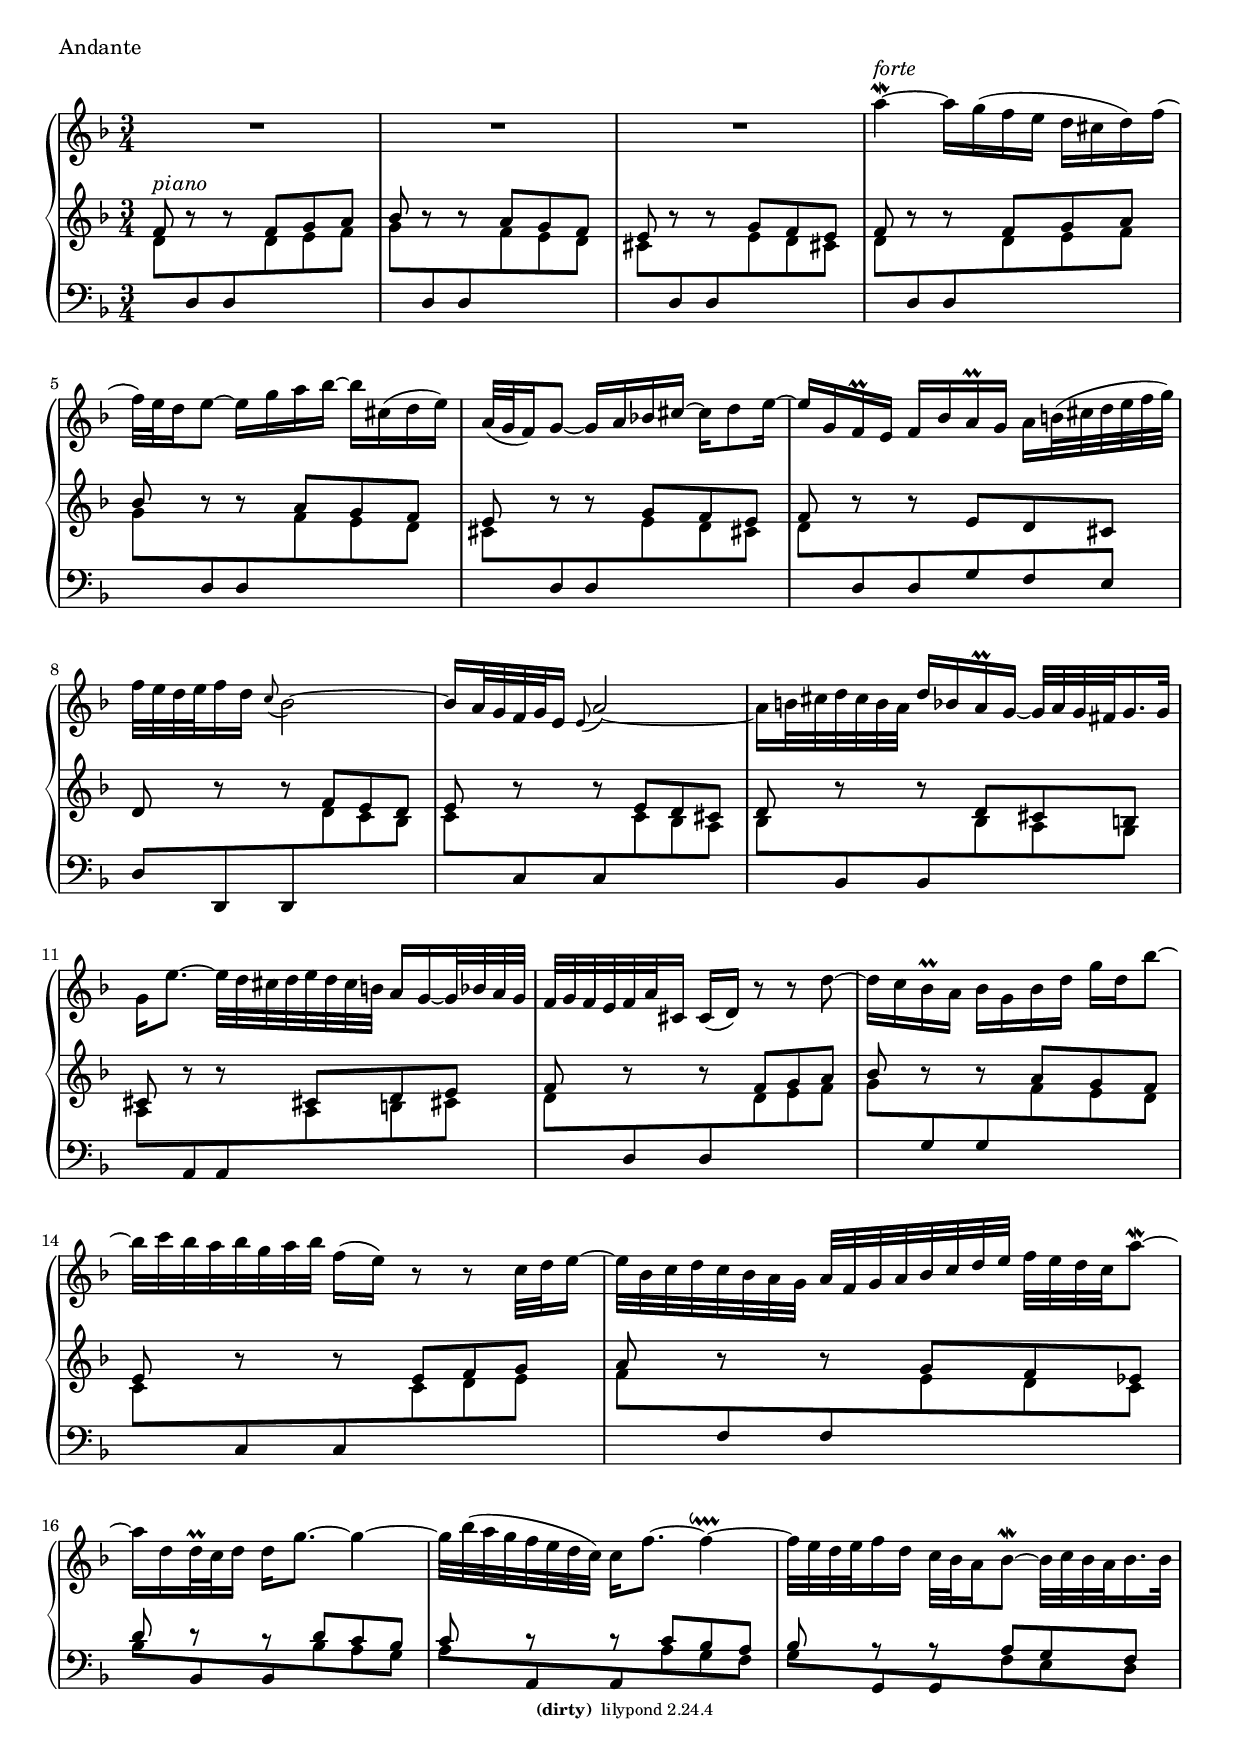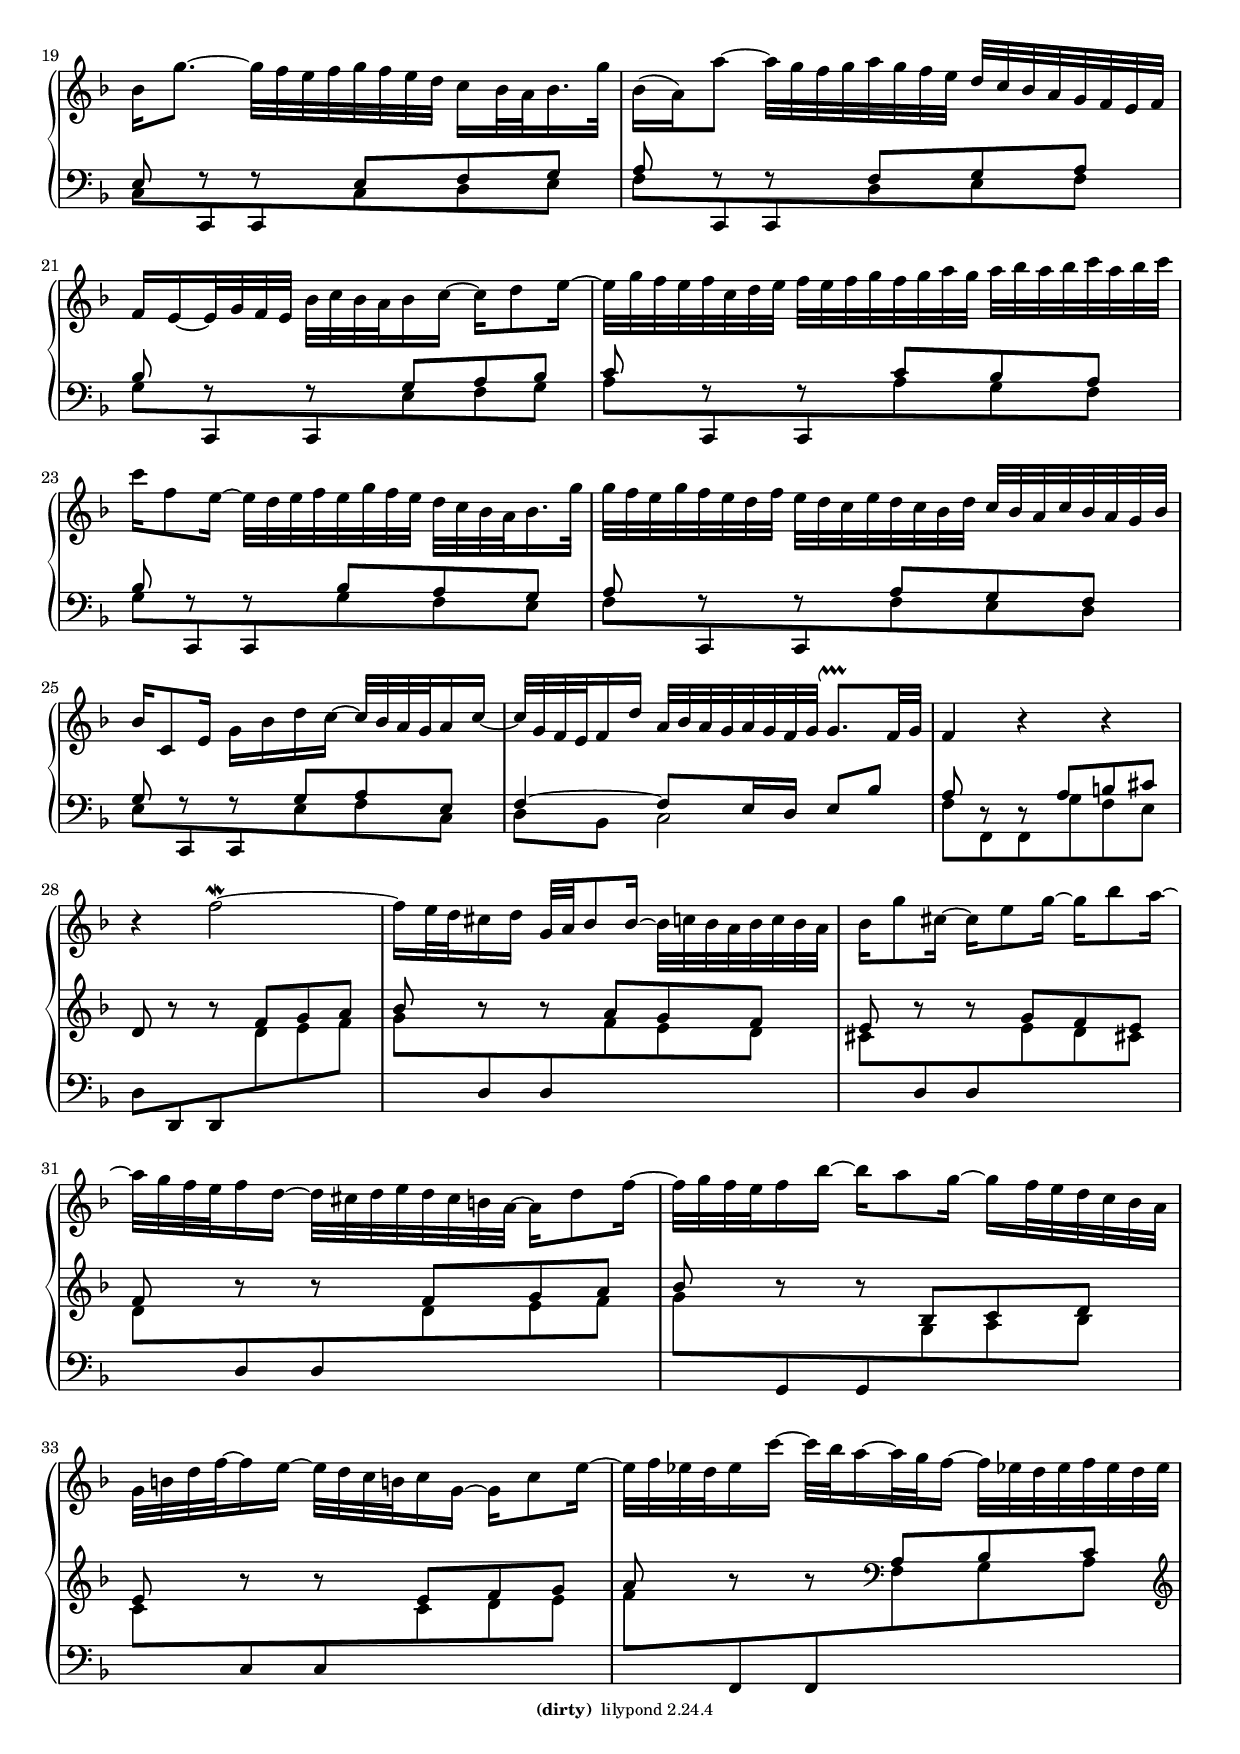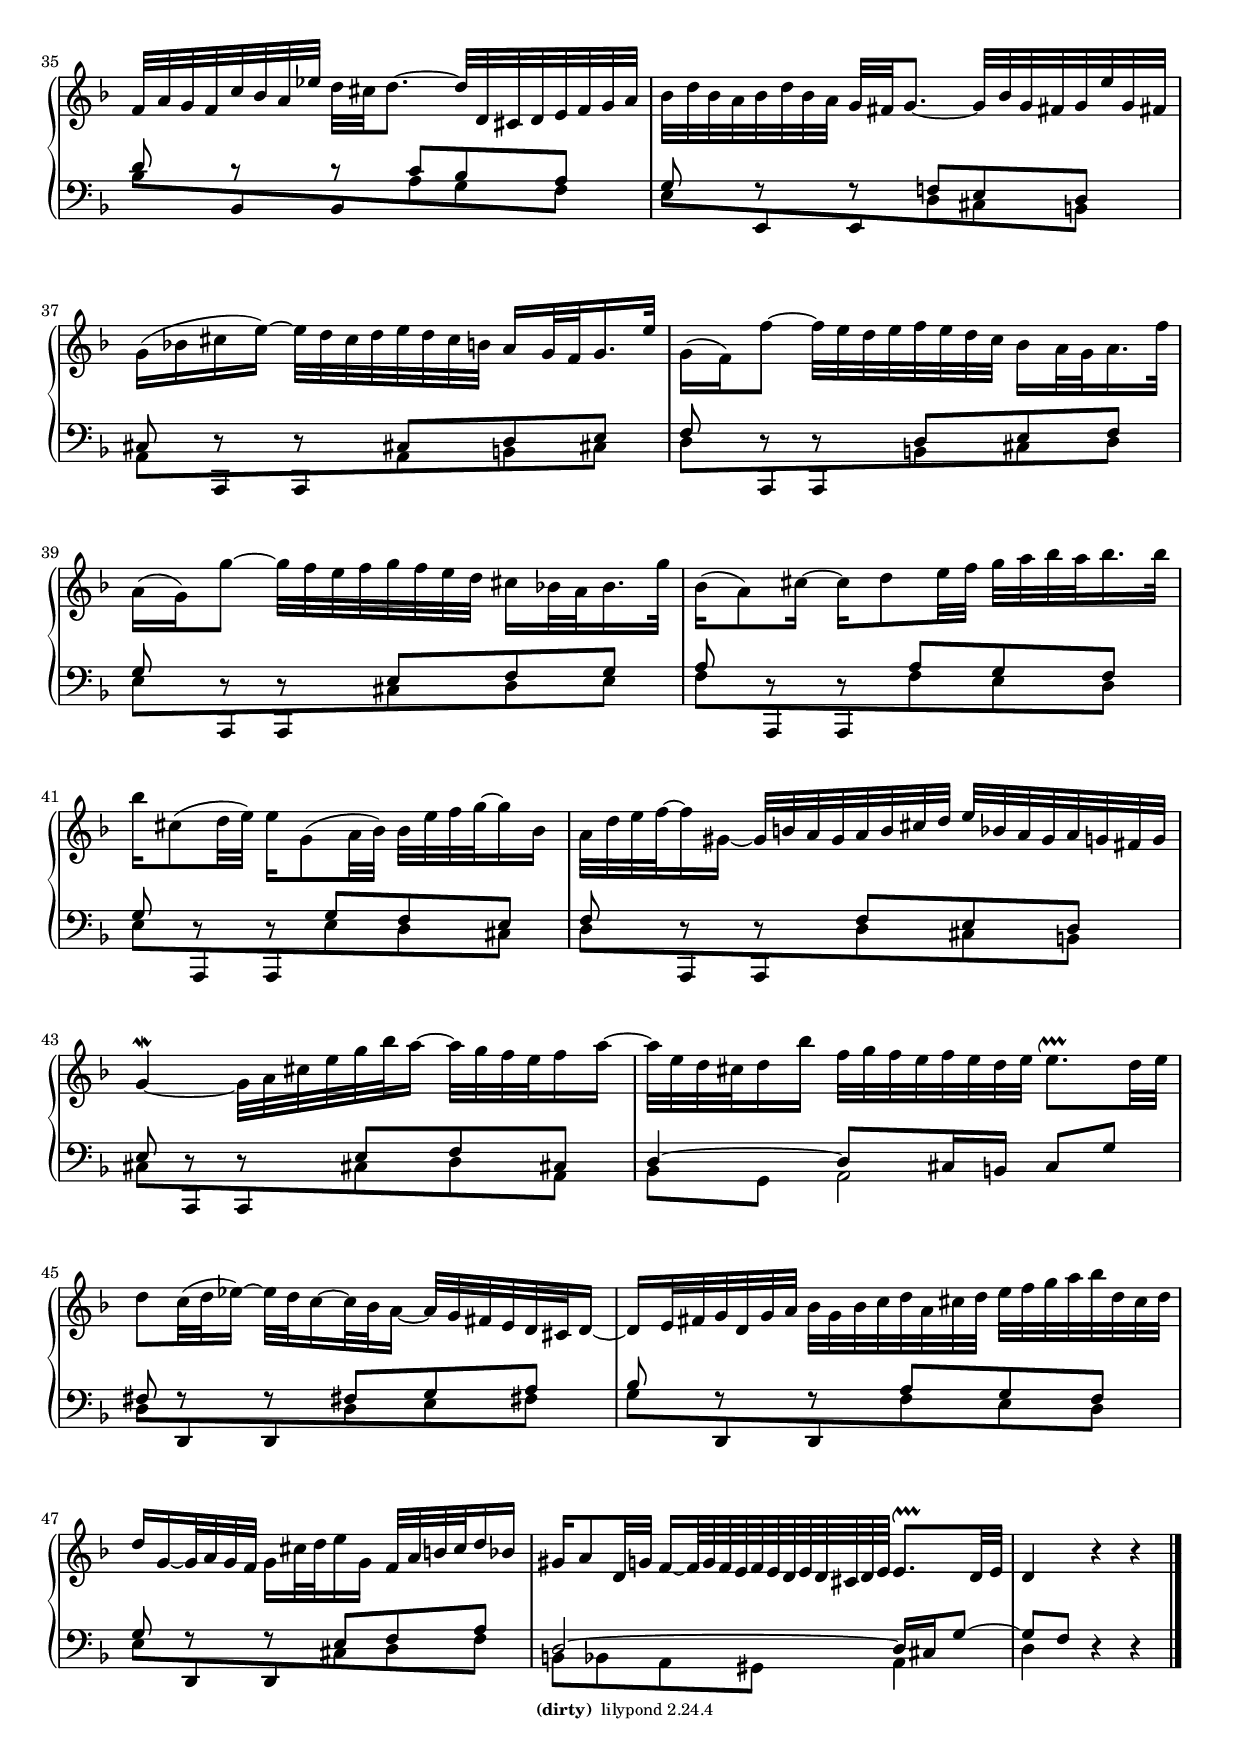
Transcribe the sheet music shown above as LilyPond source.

\version "2.18.2"

\include "../../tagline.ily"

breaks = {
}

#(set-global-staff-size 18.2)

\paper {
  #(set-paper-size "a4")
  print-page-number = ##f
  between-system-padding = #0.1
  between-system-space = #0.1
  ragged-last-bottom = ##f
  ragged-bottom = ##f
  oddFooterMarkup = \gitTagline
  evenFooterMarkup = \gitTagline
}

csm = \change Staff = "middle"
csl = \change Staff = "left"
su = \stemUp
sd = \stemDown
sn = \stemNeutral
forte = \markup { \italic "forte" }
piano = \markup { \italic "piano" }

\header {
  %title = "Concerto Italien"
  piece = "Andante"
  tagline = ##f
}

global = {
  \key f \major
  \time 3/4
  \override Staff.NoteCollision #'merge-differently-dotted = ##t
}

right = \relative c''' {
  \global
  \override Stem.details.beamed-lengths = #'(4.5 4.5 5 6)
  
  R2.*3
  a4-\mordent^\forte ~ a16 g( f e d cis d) f(
  f32) e d16 e8 ~ e16 g a bes ~ bes cis,( d e)
  a,32( g f16) g8 ~ g16 a bes! cis ~ cis d8 e16 ~ 
  e g, f-\prall e f bes a-\prall g a b32( cis d e f g)
  
  f e d e f16 d \appoggiatura c8 bes2 ~
  bes16 a32 g f g e16 \appoggiatura e8 a2 ~
  a16 b32 cis d cis b a d16 bes a-\prall g ~ g32 a g fis g16. g32
  g16 e'8. ~ e32 d cis d e d cis b a16 g ~ g32 bes a g
  
  f g f e f a cis,16 cis( d) r8 r d' ~
  d16 c bes-\prall a bes g bes d g d bes'8 ~
  bes32 c bes a bes g a bes f16( e) r8 r c32 d e16 ~
  e32 bes c d c bes a g a f g a bes c d e f e d c a'8-\mordent ~
  
  a16 d, d32-\prall c d16 d g8. ~ g4 ~
  g32 bes( a g f e d c) c16 f8. ~ f4-\downprall ~
  f32 e d e f16 d c32 bes a16 bes8-\mordent ~ bes32 c bes a bes16. bes32
  bes16 g'8. ~ g32 f e f g f e d c16 bes32 a bes16. g'32
  
  bes,16( a) a'8 ~ a32 g f g a g f e d c bes a g f e f
  f16 e ~ e32 g f e bes' c bes a bes16 c ~ c d8 e16 ~
  e32 g f e f c d e f e f g f g a g a bes a bes c a bes c
  c16 f,8 e16 ~ e32 d e f e g f e d c bes a bes16. g'32
  
  g f e g f e d f e d c e d c bes d c bes a c bes a g bes
  bes16 c,8 e16 g bes d c ~ c32 bes a g a16 c ~
  c32 g f e f16 d' a32 bes a g a g f g g8.-\upprall f32 g
  f4 r r
  
  r f'2-\mordent ~
  f16 e32 d cis16 d g,32 a bes8 bes16 ~ bes32 c bes a bes c bes a
  bes16 g'8 cis,16 ~ cis e8 g16 ~ g bes8 a16 ~
  a32 g f e f16 d ~ d32 cis d e d cis b a ~ a16 d8 f16 ~
  
  f32 g f e f16 bes ~ bes a8 g16 ~ g f32 e d c bes a
  g b d f ~ f16 e ~ e32 d c b! c16 g ~ g c8 e16 ~
  e32 f ees d ees16 c' ~ c32 bes a16 ~ a32 g f16 ~ f32 ees! d ees f ees d ees
  f, a g f c' bes a ees' d32 cis d8. ~ d32 d, cis d e f g a
  
  bes d bes a bes d bes a g fis g8. ~ g32 bes g fis! g e' g, fis!
  g16( bes! cis e) ~ e32 d cis d e d cis b a16 g32 f g16. e'32
  g,16( f) f'8 ~ f32 e d e f e d c bes16 a32 g a16. f'32
  a,16( g) g'8 ~ g32 f e f g f e d cis16 bes!32 a bes16. g'32
  
  bes,16( a8) cis16 ~ cis d8 e32 f g a bes a bes16. bes32
  bes16 cis,8( d32 e) e16 g,8( a32 bes) bes e f g ~ g16 bes,
  a32 d e f ~ f16 gis, ~ gis32 b a gis a b cis d e bes a gis a g fis g
  g4-\mordent ~ g32 a cis e g bes a16 ~ a32 g f e f16 a ~ 
  
  a32 e d cis d16 bes' f32 g f e f e d e e8.-\upprall d32 e
  d8 c32( d ees16) ~ ees32 d c16 ~ c32 bes a16 ~ a32 g fis e d cis d16 ~
  d e32 fis g d g a bes g bes c d a cis d e f g a bes d, cis d
  d16 g, ~ g32 a g f g16 cis32 d e16 g, f32 a b cis d16 bes
  gis16 a8 d,32 g f16 ~ f64 g f e f e d e d cis d e 
  \once \override Script.X-offset = #1.5 e8.-\upprall d32 e
  d4 r r \bar "|."
}

middle = \relative c' {
  \global 
  %\voiceOne
  \stemUp \tieUp
  
  \csm f8^\piano r r f g a
  bes r r a g f
  e r r g f e
  f r r f g a
  
  bes r r a g f
  e r r g f e
  f r r e d cis
  d r r f e d
  
  e r r e d cis
  d r r d cis b
  cis r r cis! d e
  f r r f g a
  
  bes r r a g f
  e r r e f g
  a r r g f ees
  \csl d r r d c bes
  
  c r r c bes a
  bes r r a g f
  e r r e f g
  a r r f g a
  
  bes r r g a bes
  c r r c bes a
  bes r r bes a g
  a r r a g f
  
  g r r g a e
  f4 ~ f8 e16 d e8 bes'
  a8 r r a b cis
  \csm d r r f g a
  
  bes r r a g f
  e r r g f e
  f r r f g a
  bes r r bes, c d
  
  e r r e f g
  a r r  \clef bass a, bes c \clef treble \csl 
  d r r c bes a
  g r r f! e d
  
  cis r r cis! d e 
  f r r d e f
  g r r e f g
  a r r a g f
  
  g r r g f e 
  f r r f e d
  e r r e f cis!
  d4 ~ d8 cis16 b cis8 g'
  
  fis r r fis! g a
  bes r r a g f
  g r r e f a
  d,2 ~ d16 cis g'8 ~
  g f r4 r \bar "|."
}

left = \relative c' {
  \global \voiceTwo
  
  \csm \sd d8 \csl \su d, d \csm \sd d' e f
  g \csl \su d, d \csm \sd f' e d
  cis \csl \su d, d \csm \sd e' d cis!
  d \csl \su d, d \csm \sd d' e f
  
  g \csl \su d, d \csm \sd f' e d 
  cis \csl \su d, d \csm \sd e' d cis!
  d \csl \su d, d g f e
  d \su d, d \csm \sd d'' c bes
  
  c \csl \su c, c \csm \sd c' bes a
  bes \csl \su bes, bes \csm \sd bes' a g
  a \csl \su a, a \csm \sd a' b cis!
  \csm d \csl \su d, d \csm \sd d' e f
  
  g \csl \su g, g \csm \sd f' e d
  c \csl \su c, c \csm \sd c' d e
  f \csl \su f, f \csm \sd e' d c
  \csl \sd bes \su bes, bes \sd bes' a g
  
  a \su a, a \sd a' g f
  g \su g, g \sd f' e d
  c \su c, c \sd c' d e
  \once \override Beam #'positions = #'(-1 . -2)
  f \su c, c \sd d' e f
  
  \once \override Beam #'positions = #'(-1 . -2)
  g \su c,, c \sd e' f g
  a \su c,, c \sd a'' g f
  g \su c,, c \sd g'' f e
  f \su c, c \sd f' e d
  
  e \su c, c \sd e' f c
  d bes c2
  f8 f, f g' f e
  d \su d, d \csm \sd d'' e f
  
  g \csl \su d, d \csm \sd f' e d
  cis \csl \su d, d \csm \sd e' d cis!
  d \csl \su d, d \csm \sd d' e f
  g \csl \su g,, g \csm  \sd g' a bes
  
  \csm c \csl \su c, c \csm \sd c' d e
  f \csl \su f,, f \csm \sd f' g a \csl
  bes \su bes, bes \sd a' g f
  e \su e, e \sd d' cis b
  
  \once \override Beam #'positions = #'(-3.6 . -2.6)
  a \su a, a \sd a' b cis!
  \once \override Beam #'positions = #'(-3 . -2)
  d \su a, a \sd b' cis d 
  \once \override Beam #'positions = #'(-3 . -2)
  e \su a,, a \sd cis' d e
  f \su a,, a \sd f'' e d
  
  e \su a,, a \sd e'' d cis
  d \su a, a \sd d' cis b
  cis \su a, a \sd cis'! d a
  bes g a2
  
  d8 \su d, d \sd d' e fis!
  g \su d, d \sd f' e d
  e \su d, d \sd cis' d f
  b, bes a gis a4
  d s s \bar "|."
}

\score {
  \new GrandStaff <<
    \new Staff = "right" {
      << 
        \breaks
        \new Voice = "right" { \right }
      >>
    }
    \new Staff = "middle" {
      \new Voice { \global s2.*49 }
    }
    \new Staff = "left" { 
      <<
        \breaks 
        \new Voice { \clef bass \middle }
        \new Voice { \clef bass \left }
      >>
    }
  >>
  \layout {
    indent = 0 
    \context {
      \Staff \RemoveEmptyStaves
    }
  }
}
